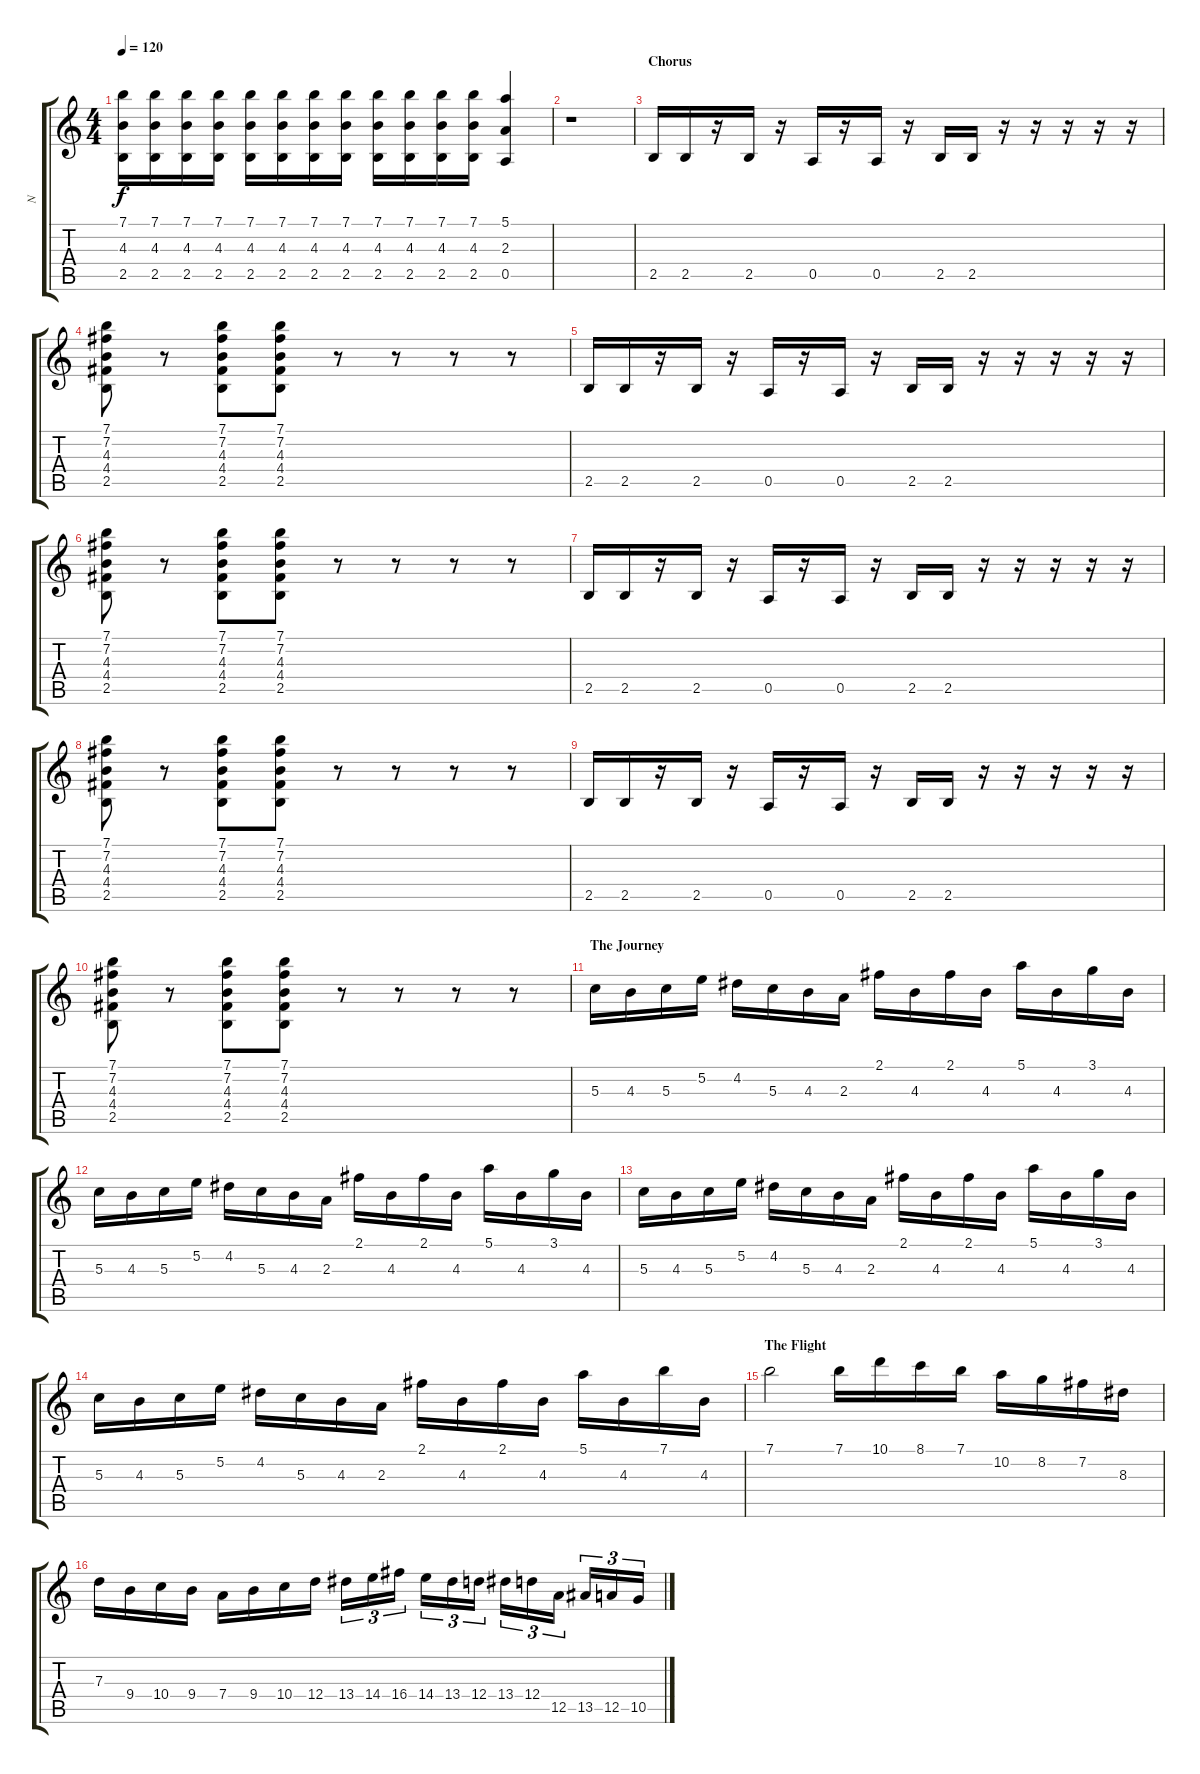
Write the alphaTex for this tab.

\track ("N" "N") {instrument synthbass1}
\staff {score tabs}
\tuning (E4 B3 G3 D3 A2 E2) {hide}
\ts (4 4)
\tempo 120
\clef g2
\ks c
(7.1 4.3 2.5).16{dy f} (7.1 4.3 2.5).16 (7.1 4.3 2.5).16 (7.1 4.3 2.5).16 (7.1 4.3 2.5).16 (7.1 4.3 2.5).16 (7.1 4.3 2.5).16 (7.1 4.3 2.5).16 (7.1 4.3 2.5).16 (7.1 4.3 2.5).16 (7.1 4.3 2.5).16 (7.1 4.3 2.5).16 (5.1 2.3 0.5).4 |
r.1 |
\section ("" "Chorus")
2.5.16 2.5.16 r.16 2.5.16 r.16 0.5.16 r.16 0.5.16 r.16 2.5.16 2.5.16 r.16 r.16 r.16 r.16 r.16 |
(7.1 7.2 4.3 4.4 2.5).8 r.8 (7.1 7.2 4.3 4.4 2.5).8 (7.1 7.2 4.3 4.4 2.5).8 r.8 r.8 r.8 r.8 |
2.5.16 2.5.16 r.16 2.5.16 r.16 0.5.16 r.16 0.5.16 r.16 2.5.16 2.5.16 r.16 r.16 r.16 r.16 r.16 |
(7.1 7.2 4.3 4.4 2.5).8 r.8 (7.1 7.2 4.3 4.4 2.5).8 (7.1 7.2 4.3 4.4 2.5).8 r.8 r.8 r.8 r.8 |
2.5.16 2.5.16 r.16 2.5.16 r.16 0.5.16 r.16 0.5.16 r.16 2.5.16 2.5.16 r.16 r.16 r.16 r.16 r.16 |
(7.1 7.2 4.3 4.4 2.5).8 r.8 (7.1 7.2 4.3 4.4 2.5).8 (7.1 7.2 4.3 4.4 2.5).8 r.8 r.8 r.8 r.8 |
2.5.16 2.5.16 r.16 2.5.16 r.16 0.5.16 r.16 0.5.16 r.16 2.5.16 2.5.16 r.16 r.16 r.16 r.16 r.16 |
(7.1 7.2 4.3 4.4 2.5).8 r.8 (7.1 7.2 4.3 4.4 2.5).8 (7.1 7.2 4.3 4.4 2.5).8 r.8 r.8 r.8 r.8 |
\section ("" "The Journey")
5.3.16 4.3.16 5.3.16 5.2.16 4.2.16 5.3.16 4.3.16 2.3.16 2.1.16 4.3.16 2.1.16 4.3.16 5.1.16 4.3.16 3.1.16 4.3.16 |
5.3.16 4.3.16 5.3.16 5.2.16 4.2.16 5.3.16 4.3.16 2.3.16 2.1.16 4.3.16 2.1.16 4.3.16 5.1.16 4.3.16 3.1.16 4.3.16 |
5.3.16 4.3.16 5.3.16 5.2.16 4.2.16 5.3.16 4.3.16 2.3.16 2.1.16 4.3.16 2.1.16 4.3.16 5.1.16 4.3.16 3.1.16 4.3.16 |
5.3.16 4.3.16 5.3.16 5.2.16 4.2.16 5.3.16 4.3.16 2.3.16 2.1.16 4.3.16 2.1.16 4.3.16 5.1.16 4.3.16 7.1.16 4.3.16 |
\section ("" "The Flight")
7.1.2 7.1.16 10.1.16 8.1.16 7.1.16 10.2.16 8.2.16 7.2.16 8.3.16 |
7.3.16 9.4.16 10.4.16 9.4.16 7.4.16 9.4.16 10.4.16 12.4.16 13.4.16{tu (3 2)} 14.4.16{tu (3 2)} 16.4.16{tu (3 2)} 14.4.16{tu (3 2)} 13.4.16{tu (3 2)} 12.4.16{tu (3 2)} 13.4.16{tu (3 2)} 12.4.16{tu (3 2)} 12.5.16{tu (3 2)} 13.5.16{tu (3 2)} 12.5.16{tu (3 2)} 10.5.16{tu (3 2)}
